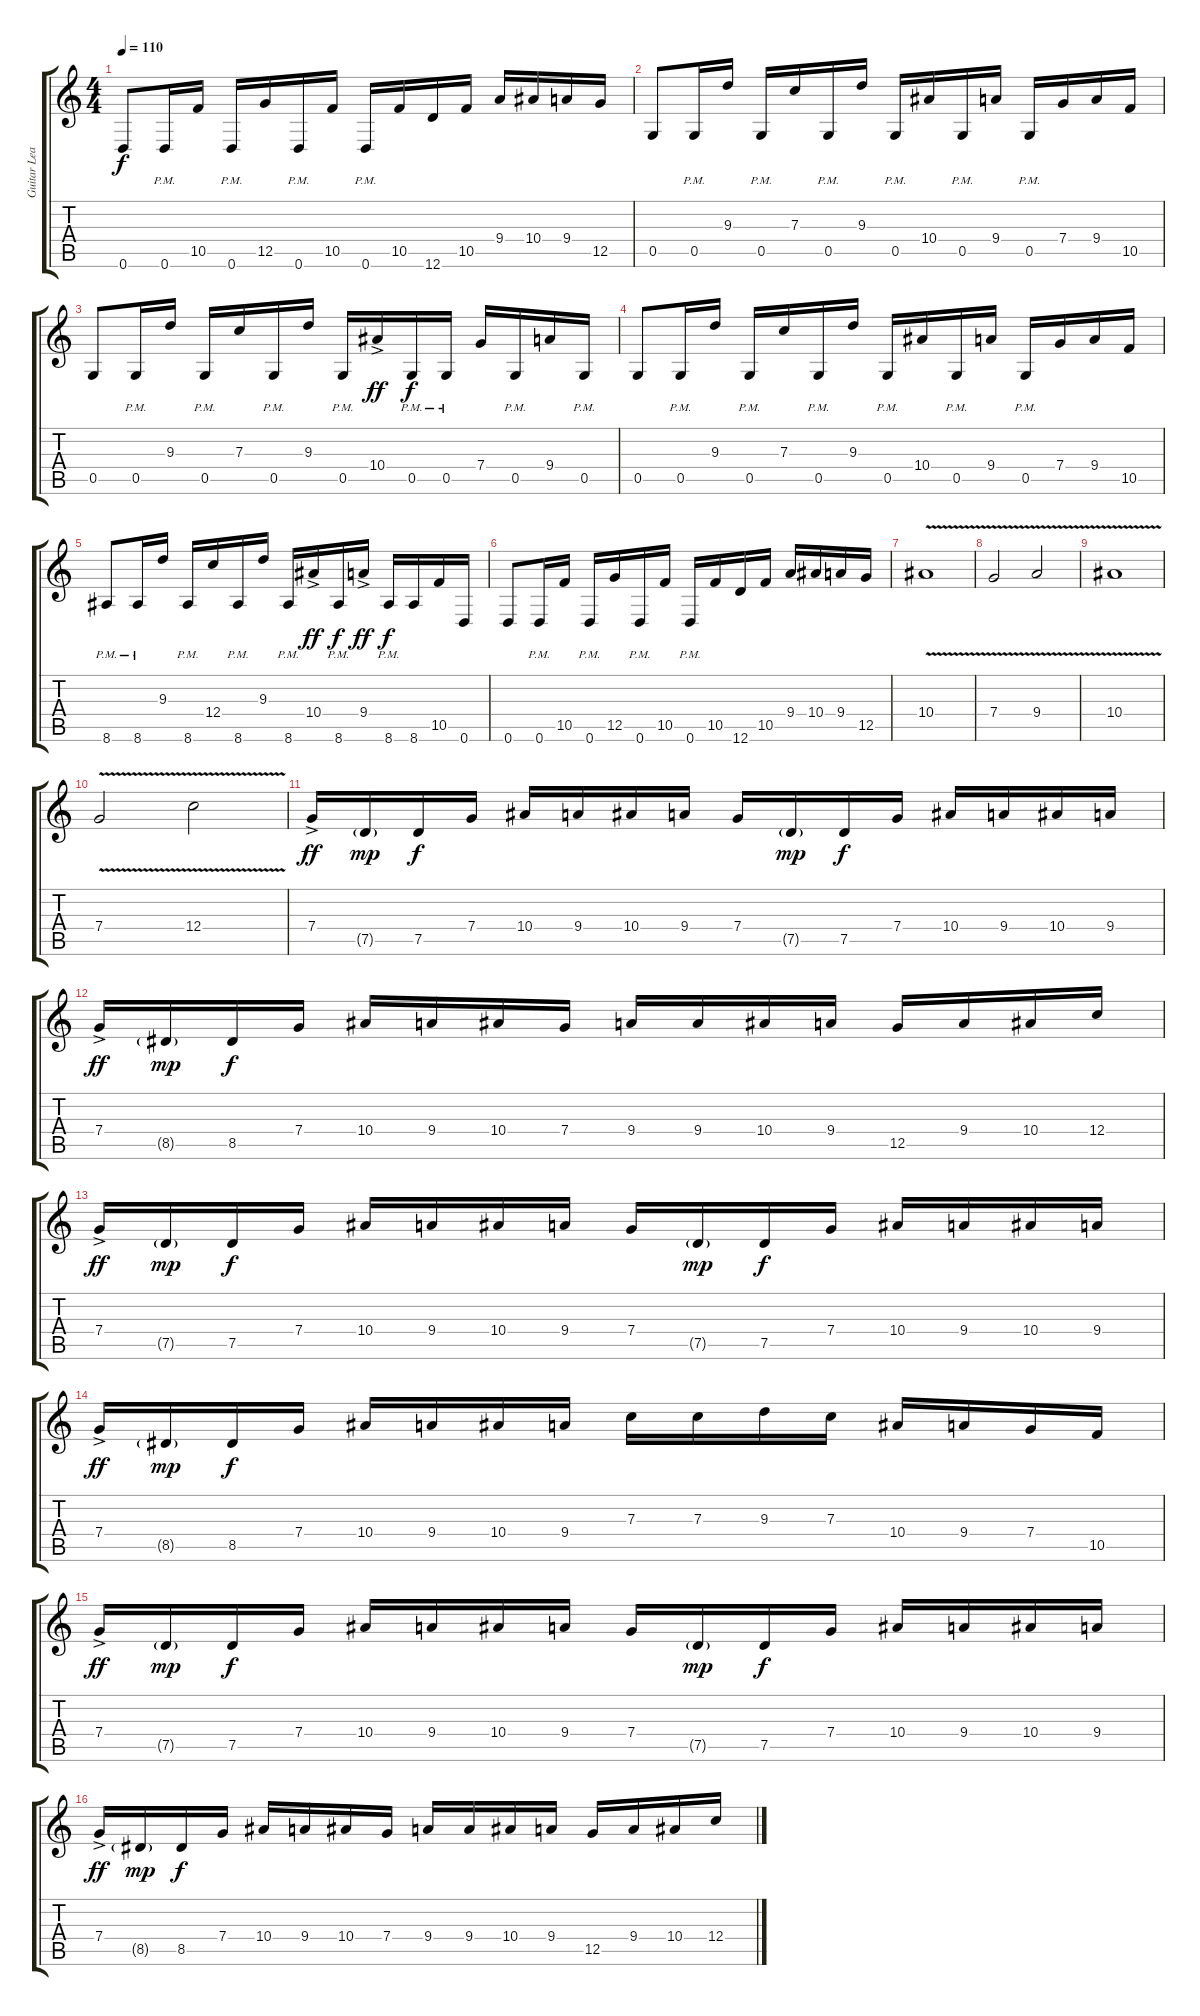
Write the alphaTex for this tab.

\track ("Guitar Lead Tonal" "Guitar Lea") {instrument distortionguitar}
\staff {score tabs}
\tuning (D4 A3 F3 C3 G2 D2) {hide}
\ts (4 4)
\tempo 110
\clef g2
\ks c
0.6.8{dy f} 0.6{pm}.16 10.5.16 0.6{pm}.16 12.5.16 0.6{pm}.16 10.5.16 0.6{pm}.16 10.5.16 12.6.16 10.5.16 9.4.16 10.4.16 9.4.16 12.5.16 |
0.5.8 0.5{pm}.16 9.3.16 0.5{pm}.16 7.3.16 0.5{pm}.16 9.3.16 0.5{pm}.16 10.4.16 0.5{pm}.16 9.4.16 0.5{pm}.16 7.4.16 9.4.16 10.5.16 |
0.5.8 0.5{pm}.16 9.3.16 0.5{pm}.16 7.3.16 0.5{pm}.16 9.3.16 0.5{pm}.16 10.4{ac}.16{dy ff} 0.5{pm}.16{dy f} 0.5{pm}.16 7.4.16 0.5{pm}.16 9.4.16 0.5{pm}.16 |
0.5.8 0.5{pm}.16 9.3.16 0.5{pm}.16 7.3.16 0.5{pm}.16 9.3.16 0.5{pm}.16 10.4.16 0.5{pm}.16 9.4.16 0.5{pm}.16 7.4.16 9.4.16 10.5.16 |
8.6{pm}.8 8.6{pm}.16 9.3.16 8.6{pm}.16 12.4.16 8.6{pm}.16 9.3.16 8.6{pm}.16 10.4{ac}.16{dy ff} 8.6{pm}.16{dy f} 9.4{ac}.16{dy ff} 8.6{pm}.16{dy f} 8.6.16 10.5.16 0.6.16 |
0.6.8 0.6{pm}.16 10.5.16 0.6{pm}.16 12.5.16 0.6{pm}.16 10.5.16 0.6{pm}.16 10.5.16 12.6.16 10.5.16 9.4.16 10.4.16 9.4.16 12.5.16 |
10.4{v}.1 |
7.4{v}.2 9.4{v}.2 |
10.4{v}.1 |
7.4{v}.2 12.4{v}.2 |
7.4{ac}.16{dy ff} 7.5{g}.16{dy mp} 7.5.16{dy f} 7.4.16 10.4.16 9.4.16 10.4.16 9.4.16 7.4.16 7.5{g}.16{dy mp} 7.5.16{dy f} 7.4.16 10.4.16 9.4.16 10.4.16 9.4.16 |
7.4{ac}.16{dy ff} 8.5{g}.16{dy mp} 8.5.16{dy f} 7.4.16 10.4.16 9.4.16 10.4.16 7.4.16 9.4.16 9.4.16 10.4.16 9.4.16 12.5.16 9.4.16 10.4.16 12.4.16 |
7.4{ac}.16{dy ff} 7.5{g}.16{dy mp} 7.5.16{dy f} 7.4.16 10.4.16 9.4.16 10.4.16 9.4.16 7.4.16 7.5{g}.16{dy mp} 7.5.16{dy f} 7.4.16 10.4.16 9.4.16 10.4.16 9.4.16 |
7.4{ac}.16{dy ff} 8.5{g}.16{dy mp} 8.5.16{dy f} 7.4.16 10.4.16 9.4.16 10.4.16 9.4.16 7.3.16 7.3.16 9.3.16 7.3.16 10.4.16 9.4.16 7.4.16 10.5.16 |
7.4{ac}.16{dy ff} 7.5{g}.16{dy mp} 7.5.16{dy f} 7.4.16 10.4.16 9.4.16 10.4.16 9.4.16 7.4.16 7.5{g}.16{dy mp} 7.5.16{dy f} 7.4.16 10.4.16 9.4.16 10.4.16 9.4.16 |
7.4{ac}.16{dy ff} 8.5{g}.16{dy mp} 8.5.16{dy f} 7.4.16 10.4.16 9.4.16 10.4.16 7.4.16 9.4.16 9.4.16 10.4.16 9.4.16 12.5.16 9.4.16 10.4.16 12.4.16
